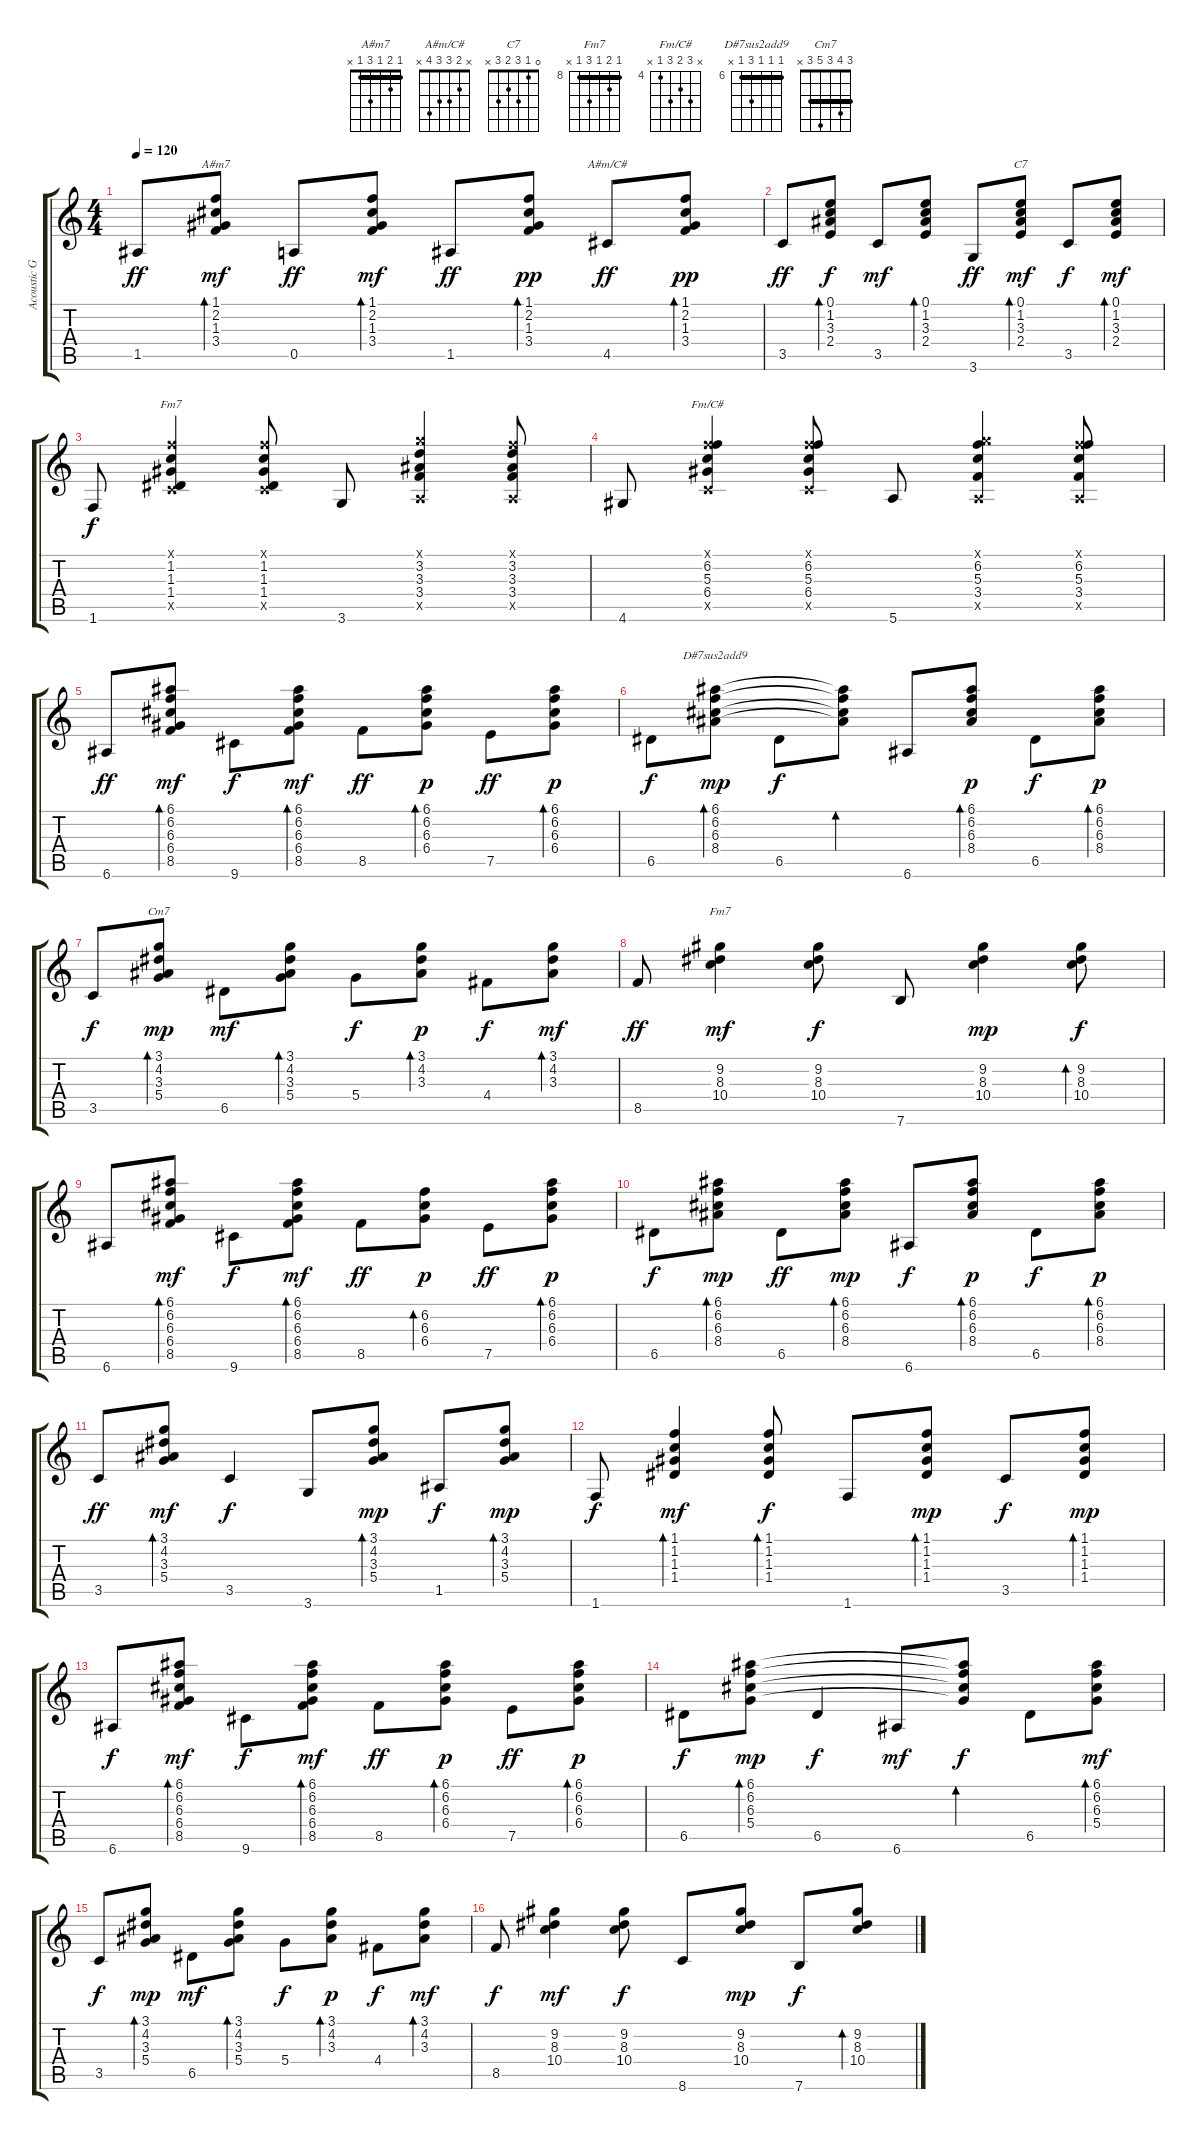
\track ("Acoustic Guitar (nylon)" "Acoustic G") {instrument acousticguitarnylon}
\staff {score tabs}
\tuning (E4 B3 G3 D3 A2 E2) {hide}
\chord ("A#m7" 1 2 1 3 1 x) {barre 1}
\chord ("A#m/C#" x 2 3 3 4 x)
\chord ("C7" 0 1 3 2 3 x)
\chord ("Fm7" 1 1 1 1 3 1) {barre 1}
\chord ("Fm/C#" x 6 5 6 4 x) {firstfret 4}
\chord ("D#7sus2add9" 6 6 6 8 6 x) {firstfret 6 barre 6}
\chord ("Cm7" 3 4 3 5 3 x) {barre 3}
\chord ("Fm7" 8 9 8 10 8 x) {firstfret 8 barre 8}
\ts (4 4)
\tempo 120
\clef g2
\ks c
1.5.8{dy ff} (1.1 2.2 1.3 3.4).8{bd 60 ch "A#m7" dy mf} 0.5.8{dy ff} (1.1 2.2 1.3 3.4).8{bd 60 dy mf} 1.5.8{dy ff} (1.1 2.2 1.3 3.4).8{bd 60 dy pp} 4.5.8{ch "A#m/C#" dy ff} (1.1 2.2 1.3 3.4).8{bd 60 dy pp} |
3.5.8{dy ff} (0.1 1.2 3.3 2.4).8{bd 60 dy f} 3.5.8{dy mf} (0.1 1.2 3.3 2.4).8{bd 60} 3.6.8{dy ff} (0.1 1.2 3.3 2.4).8{bd 60 ch "C7" dy mf} 3.5.8{dy f} (0.1 1.2 3.3 2.4).8{bd 120 dy mf} |
1.6.8{dy f} (1.1{x} 1.2 1.3 1.4 3.5{x}).4{ch "Fm7"} (1.1{x} 1.2 1.3 1.4 3.5{x}).8 3.6.8 (3.1{x} 3.2 3.3 3.4 0.5{x}).4 (1.1{x} 3.2 3.3 3.4 0.5{x}).8 |
4.6.8 (1.1{x} 6.2 5.3 6.4 3.5{x}).4{ch "Fm/C#"} (1.1{x} 6.2 5.3 6.4 3.5{x}).8 5.6.8 (3.1{x} 6.2 5.3 3.4 0.5{x}).4 (1.1{x} 6.2 5.3 3.4 0.5{x}).8 |
6.6.8{dy ff} (6.1 6.2 6.3 6.4 8.5).8{bd 60 dy mf} 9.6.8{dy f} (6.1 6.2 6.3 6.4 8.5).8{bd 60 dy mf} 8.5.8{dy ff} (6.1 6.2 6.3 6.4).8{bd 60 dy p} 7.5.8{dy ff} (6.1 6.2 6.3 6.4).8{bd 60 dy p} |
6.5.8{dy f} (6.1 6.2 6.3 8.4).8{bd 60 ch "D#7sus2add9" dy mp} 6.5.8{dy f} (6.1{t} 6.2{t} 6.3{t} 8.4{t}).8{bd 60} 6.6.8 (6.1 6.2 6.3 8.4).8{bd 60 dy p} 6.5.8{dy f} (6.1 6.2 6.3 8.4).8{bd 60 dy p} |
3.5.8{dy f} (3.1 4.2 3.3 5.4).8{bd 60 ch "Cm7" dy mp} 6.5.8{dy mf} (3.1 4.2 3.3 5.4).8{bd 60} 5.4.8{dy f} (3.1 4.2 3.3).8{bd 60 dy p} 4.4.8{dy f} (3.1 4.2 3.3).8{bd 60 dy mf} |
8.5.8{dy ff} (9.2 8.3 10.4).4{ch "Fm7" dy mf} (9.2 8.3 10.4).8{dy f} 7.6.8 (9.2 8.3 10.4).4{dy mp} (9.2 8.3 10.4).8{bd 60 dy f} |
6.6.8 (6.1 6.2 6.3 6.4 8.5).8{bd 60 dy mf} 9.6.8{dy f} (6.1 6.2 6.3 6.4 8.5).8{bd 60 dy mf} 8.5.8{dy ff} (6.2 6.3 6.4).8{bd 60 dy p} 7.5.8{dy ff} (6.1 6.2 6.3 6.4).8{bd 60 dy p} |
6.5.8{dy f} (6.1 6.2 6.3 8.4).8{bd 60 dy mp} 6.5.8{dy ff} (6.1 6.2 6.3 8.4).8{bd 60 dy mp} 6.6.8{dy f} (6.1 6.2 6.3 8.4).8{bd 60 dy p} 6.5.8{dy f} (6.1 6.2 6.3 8.4).8{bd 60 dy p} |
3.5.8{dy ff} (3.1 4.2 3.3 5.4).8{bd 60 dy mf} 3.5.4{dy f} 3.6.8 (3.1 4.2 3.3 5.4).8{bd 60 dy mp} 1.5.8{dy f} (3.1 4.2 3.3 5.4).8{bd 60 dy mp} |
1.6.8{dy f} (1.1 1.2 1.3 1.4).4{bd 60 dy mf} (1.1 1.2 1.3 1.4).8{bd 60 dy f} 1.6.8 (1.1 1.2 1.3 1.4).8{bd 60 dy mp} 3.5.8{dy f} (1.1 1.2 1.3 1.4).8{bd 60 dy mp} |
6.6.8{dy f} (6.1 6.2 6.3 6.4 8.5).8{bd 60 dy mf} 9.6.8{dy f} (6.1 6.2 6.3 6.4 8.5).8{bd 60 dy mf} 8.5.8{dy ff} (6.1 6.2 6.3 6.4).8{bd 60 dy p} 7.5.8{dy ff} (6.1 6.2 6.3 6.4).8{bd 60 dy p} |
6.5.8{dy f} (6.1 6.2 6.3 5.4).8{bd 60 dy mp} 6.5.4{dy f} 6.6.8{dy mf} (6.1{t} 6.2{t} 6.3{t} 5.4{t}).8{bd 30 dy f} 6.5.8 (6.1 6.2 6.3 5.4).8{bd 60 dy mf} |
3.5.8{dy f} (3.1 4.2 3.3 5.4).8{bd 60 dy mp} 6.5.8{dy mf} (3.1 4.2 3.3 5.4).8{bd 30} 5.4.8{dy f} (3.1 4.2 3.3).8{bd 120 dy p} 4.4.8{dy f} (3.1 4.2 3.3).8{bd 60 dy mf} |
8.5.8{dy f} (9.2 8.3 10.4).4{dy mf} (9.2 8.3 10.4).8{dy f} 8.6.8 (9.2 8.3 10.4).8{dy mp} 7.6.8{dy f} (9.2 8.3 10.4).8{bd 60}
